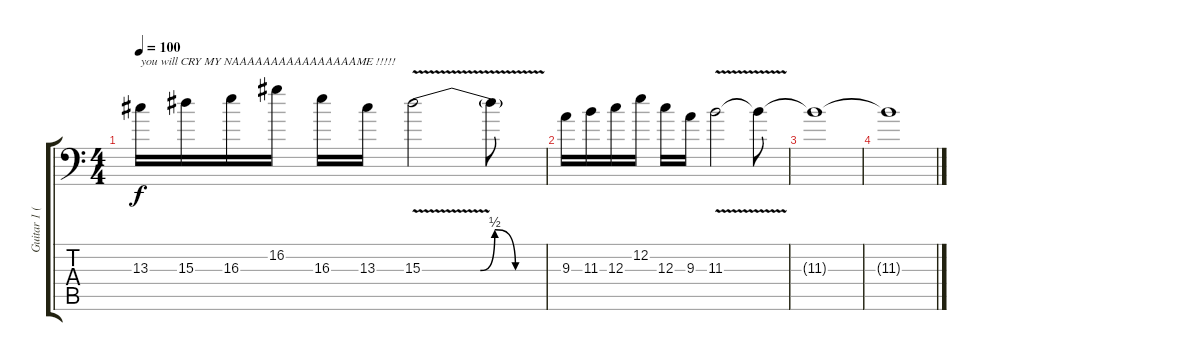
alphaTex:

\track ("Guitar 1 (Main)" "Guitar 1 (") {instrument distortionguitar}
\staff {score tabs}
\tuning (A3 E3 C3 G2 D2 A1) {hide}
\ts (4 4)
\tempo 100
\clef f4
\ks c
13.3.16{txt "you will CRY MY NAAAAAAAAAAAAAAAAME !!!!!" dy f} 15.3.16 16.3.16 16.2.16 16.3.16 13.3.16 15.3{be (custom 0 0 28 0 35 2 45 0 60 0) v}.2 15.3{t}.8 |
9.3.16{volume 0} 11.3.16 12.3.16 12.2.16 12.3.16 9.3.16 11.3{v}.2 11.3{t}.8 |
11.3{t}.1 |
11.3{t}.1
